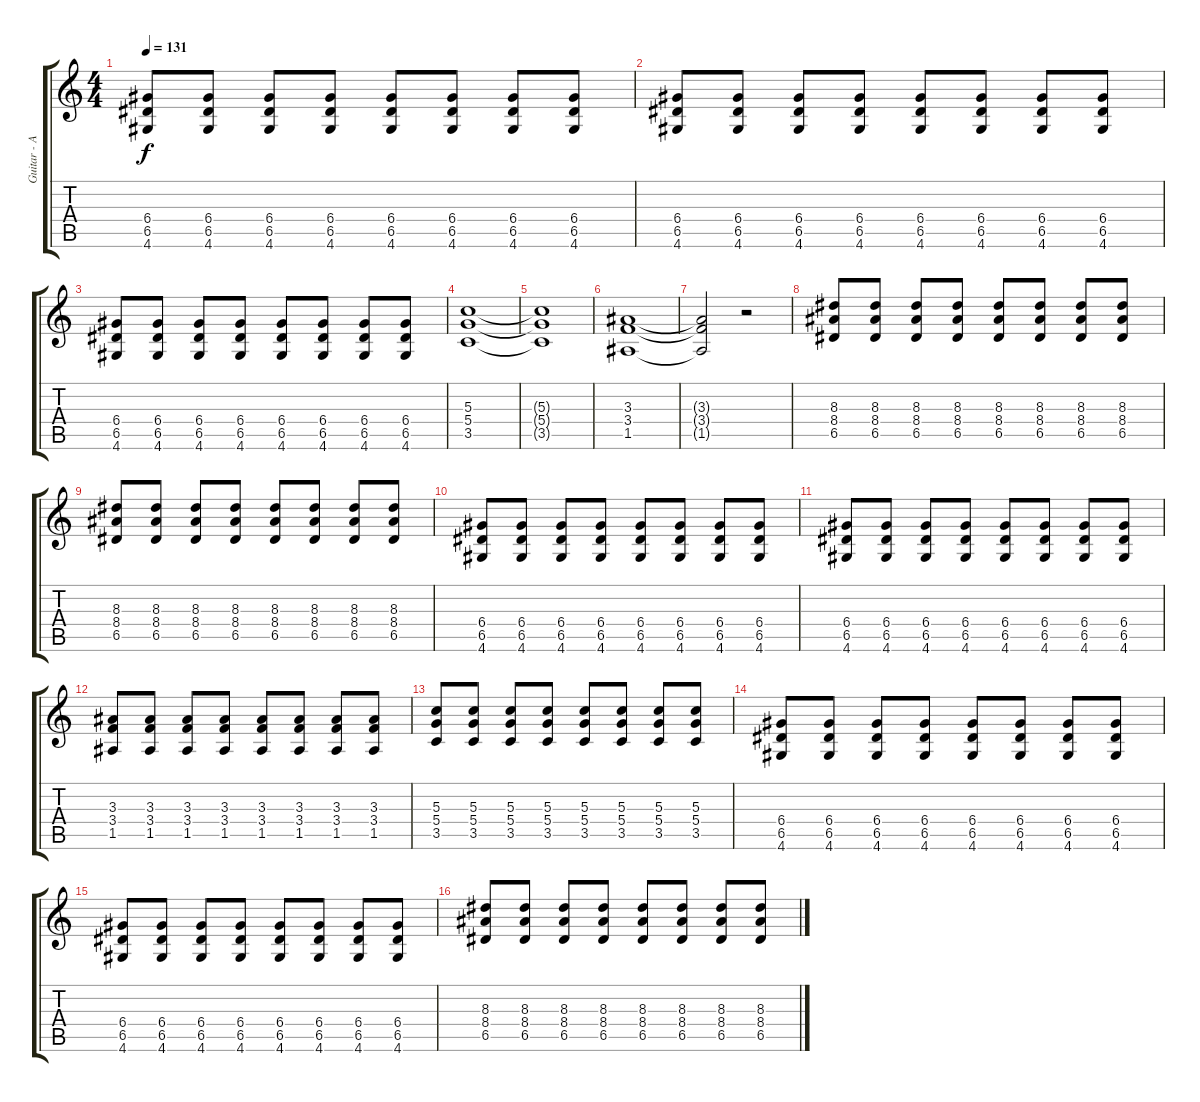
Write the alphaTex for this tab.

\track ("Guitar - Alex" "Guitar - A") {instrument electricguitarjazz}
\staff {score tabs}
\tuning (E4 B3 G3 D3 A2 E2) {hide}
\ts (4 4)
\tempo 131
\clef g2
\ks c
(6.4 6.5 4.6).8{dy f} (6.4 6.5 4.6).8 (6.4 6.5 4.6).8 (6.4 6.5 4.6).8 (6.4 6.5 4.6).8 (6.4 6.5 4.6).8 (6.4 6.5 4.6).8 (6.4 6.5 4.6).8 |
(6.4 6.5 4.6).8 (6.4 6.5 4.6).8 (6.4 6.5 4.6).8 (6.4 6.5 4.6).8 (6.4 6.5 4.6).8 (6.4 6.5 4.6).8 (6.4 6.5 4.6).8 (6.4 6.5 4.6).8 |
(6.4 6.5 4.6).8 (6.4 6.5 4.6).8 (6.4 6.5 4.6).8 (6.4 6.5 4.6).8 (6.4 6.5 4.6).8 (6.4 6.5 4.6).8 (6.4 6.5 4.6).8 (6.4 6.5 4.6).8 |
(5.3 5.4 3.5).1 |
(5.3{t} 5.4{t} 3.5{t}).1 |
(3.3 3.4 1.5).1 |
(3.3{t} 3.4{t} 1.5{t}).2 r.2 |
(8.3 8.4 6.5).8{balance 1} (8.3 8.4 6.5).8 (8.3 8.4 6.5).8 (8.3 8.4 6.5).8 (8.3 8.4 6.5).8 (8.3 8.4 6.5).8 (8.3 8.4 6.5).8 (8.3 8.4 6.5).8 |
(8.3 8.4 6.5).8 (8.3 8.4 6.5).8 (8.3 8.4 6.5).8 (8.3 8.4 6.5).8 (8.3 8.4 6.5).8 (8.3 8.4 6.5).8 (8.3 8.4 6.5).8 (8.3 8.4 6.5).8 |
(6.4 6.5 4.6).8 (6.4 6.5 4.6).8 (6.4 6.5 4.6).8 (6.4 6.5 4.6).8 (6.4 6.5 4.6).8 (6.4 6.5 4.6).8 (6.4 6.5 4.6).8 (6.4 6.5 4.6).8 |
(6.4 6.5 4.6).8 (6.4 6.5 4.6).8 (6.4 6.5 4.6).8 (6.4 6.5 4.6).8 (6.4 6.5 4.6).8 (6.4 6.5 4.6).8 (6.4 6.5 4.6).8 (6.4 6.5 4.6).8 |
(3.3 3.4 1.5).8 (3.3 3.4 1.5).8 (3.3 3.4 1.5).8 (3.3 3.4 1.5).8 (3.3 3.4 1.5).8 (3.3 3.4 1.5).8 (3.3 3.4 1.5).8 (3.3 3.4 1.5).8 |
(5.3 5.4 3.5).8 (5.3 5.4 3.5).8 (5.3 5.4 3.5).8 (5.3 5.4 3.5).8 (5.3 5.4 3.5).8 (5.3 5.4 3.5).8 (5.3 5.4 3.5).8 (5.3 5.4 3.5).8 |
(6.4 6.5 4.6).8 (6.4 6.5 4.6).8 (6.4 6.5 4.6).8 (6.4 6.5 4.6).8 (6.4 6.5 4.6).8 (6.4 6.5 4.6).8 (6.4 6.5 4.6).8 (6.4 6.5 4.6).8 |
(6.4 6.5 4.6).8 (6.4 6.5 4.6).8 (6.4 6.5 4.6).8 (6.4 6.5 4.6).8 (6.4 6.5 4.6).8 (6.4 6.5 4.6).8 (6.4 6.5 4.6).8 (6.4 6.5 4.6).8 |
(8.3 8.4 6.5).8 (8.3 8.4 6.5).8 (8.3 8.4 6.5).8 (8.3 8.4 6.5).8 (8.3 8.4 6.5).8 (8.3 8.4 6.5).8 (8.3 8.4 6.5).8 (8.3 8.4 6.5).8
